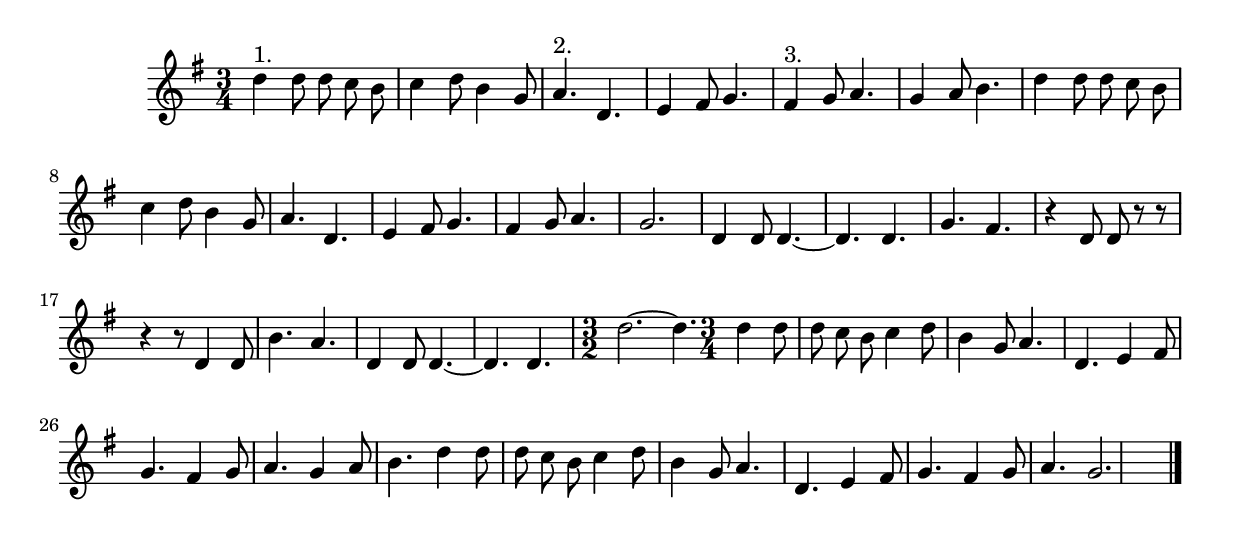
\include "deutsch.ly"

#(set! paper-alist (cons '("kindle" . (cons (* 210 mm) (* 130 mm))) paper-alist))
#(set-default-paper-size "kindle")

\header {
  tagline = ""
}
\paper {
  top-margin = 5
}

\score {
 \new staff {
  \time 3/4 \key g \major \autoBeamOff \relative c'' {
   d4^"1." d8 d c h | c4 d8 h4 g8 |
   a4.^"2." d, | e4 fis8 g4. |
   fis4^"3." g8 a4. | g4 a8 h4. | d4 d8 d c h |
   c4 d8 h4 g8 a4. d, | e4 fis8 g4. | fis4 g8 a4. | g2. |
   d4 d8 d4.~ | d d | g fis |
   r4 d8 d r r | r4 r8 d4 d8 | h'4. a |
   d,4 d8 d4.~ | d d | \time 3/2 d'2.~ d4. | \time 3/4
   d4 d8 d c h | c4 d8 h4 g8 |
   a4. d, | e4 fis8 g4. |
   fis4 g8 a4. | g4 a8 h4. | d4 d8 d c h |
   c4 d8 h4 g8 | a4. d, | e4 fis8 g4. | fis4 g8 a4. | g2. |
   
   | \bar "|."
  }
 }
 \addlyrics {
  Fa la la la la la la la la la la,
  mu -- si -- ca, mu -- si -- ca, mu -- si -- ca,
  fa la la la la la la la la la la, ar -- ti -- um
  su -- pre -- ma est. Hun -- dert -- fach ge schwun -- gen,
  ge -- hupft wie ge -- sprun -- gen, je -- der Ton ein Fest.
  Fa la la la la la la la la la la, mu -- si -- ca,
  mu -- si -- ca, mu -- si -- ca, fa la la la la la la la la la la,
  ar -- ti -- um su -- pre -- ma est.
  Mun -- ter, mun -- ter! Kun -- ter -- bun -- ter Kon -- tra -- punkt, doch ah, die Ei -- nig -- keit ist doch da, die har -- mo -- ni -- a, die har -- mo -- ni -- a, die Har -- mo -- nie, ja!
 }
}